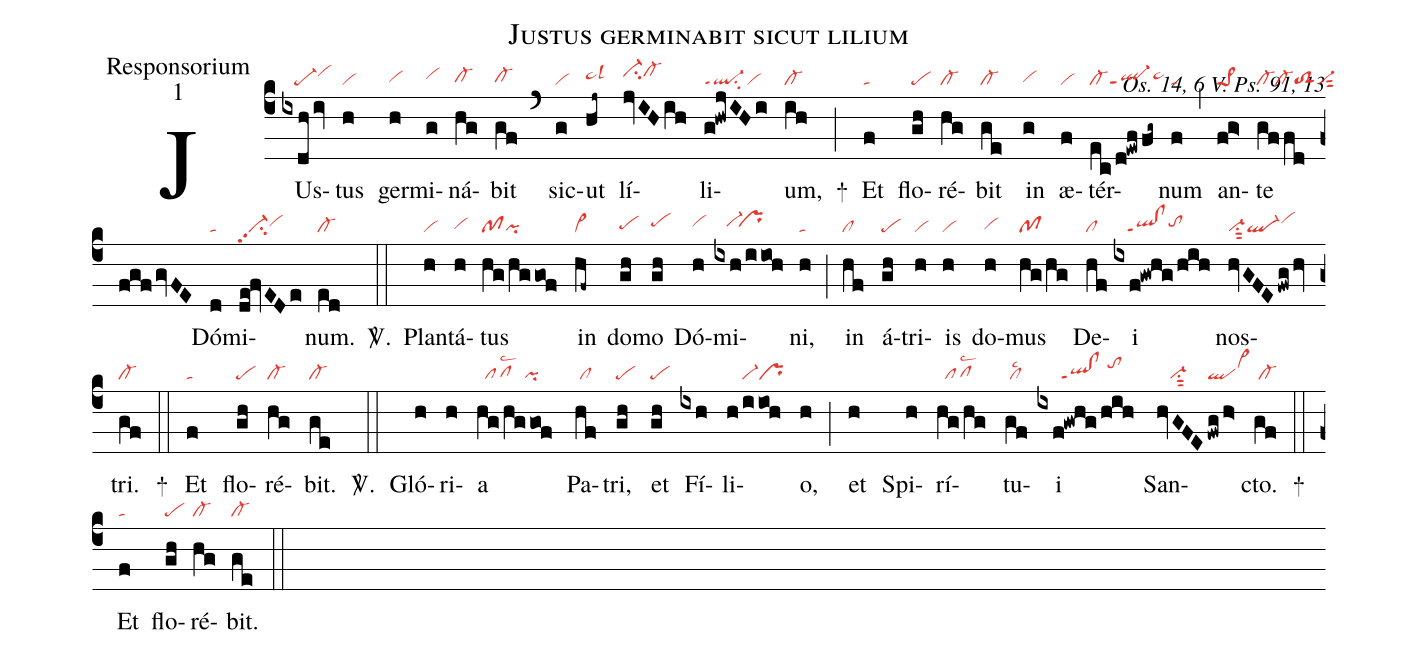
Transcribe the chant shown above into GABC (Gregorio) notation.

name:Justus germinabit sicut lilium;
office-part:Responsorium;
mode:1;
commentary:Os. 14, 6 V. Ps. 91, 13;
nabc-lines:1;
%%
(c4)
JUs(ixdh/iv|///pe-vihi)tus(h|vi) ger(h|vihg)mi(g|vihh)ná(hg|cl-hg)bit(gf|cl-hg) (`)
sic(g|vi)ut(hj~|ta>hhlsl3) lí(jvIHih|ci-hicl-hi)li(g!hwjIHi|ql-ppt1su2vi)um,(ih|cl-) +(;)
Et(f|ta) flo(gh|pe)ré(hg|cl-)bit(ge|cl-) in(g|vihg) æ(f|vi)tér(ec/d!ewf/fg~|cl-ql-ppt1ta>hh)num(f|ta) (,)
an(f!g>|pe>1)te(gffd/fgfgvFE|cl-cl-toS2vi-sut2) Dó(d|ta)mi(de!fvEDe|vi-pp2su2vihh)num.(ed|cl-) <sp>V/</sp>.(::)
Plan(h|vi)tá(h|vihg)tus(hg/hggo!f|pfpi) in(hf~|vi>) do(gh|pehg)mo(gh|pehh) Dó(h|vihh)mi(ixh/iio!h|///vi-hh`prhh)ni,(h|ta) (;)
in(hf|cl) á(gh|pe)tri(h|vi)is(h|vi) do(h|vihg)mus(hg/hg|pf) De(hf|cl)i(ixf!gwhg/hih|///ql!clppt1tohh)
nos(hvGFEfwg/hv|vi-su1sut2ql-vihi)tri.(gf|cl-) +(::)
Et(f|ta) flo(gh|pe)ré(hg|cl-)bit.(ge|cl-) <sp>V/</sp>.(::)
Gló(h)ri(h)a(hg/hggof|//pflsc2/pi) Pa(hf|/cl)tri,(gh|pe) et(gh|pe) Fí(ixh)li(h/iioh|////vi-pr)o,(h) (;)
et(h) Spi(h)rí(hg/hg|//pflsc2)tu(gf|/cllsc2)i(ixf!gwhg/hih|//////ql!clppt1/tohj) San(hvGFE|///vi-su1sut2|fwg/h>|qlvi>hj)cto.(gf|/cl-) +(::)
Et(f|ta) flo(gh|pe)ré(hg|cl-)bit.(ge|cl-) (::)
